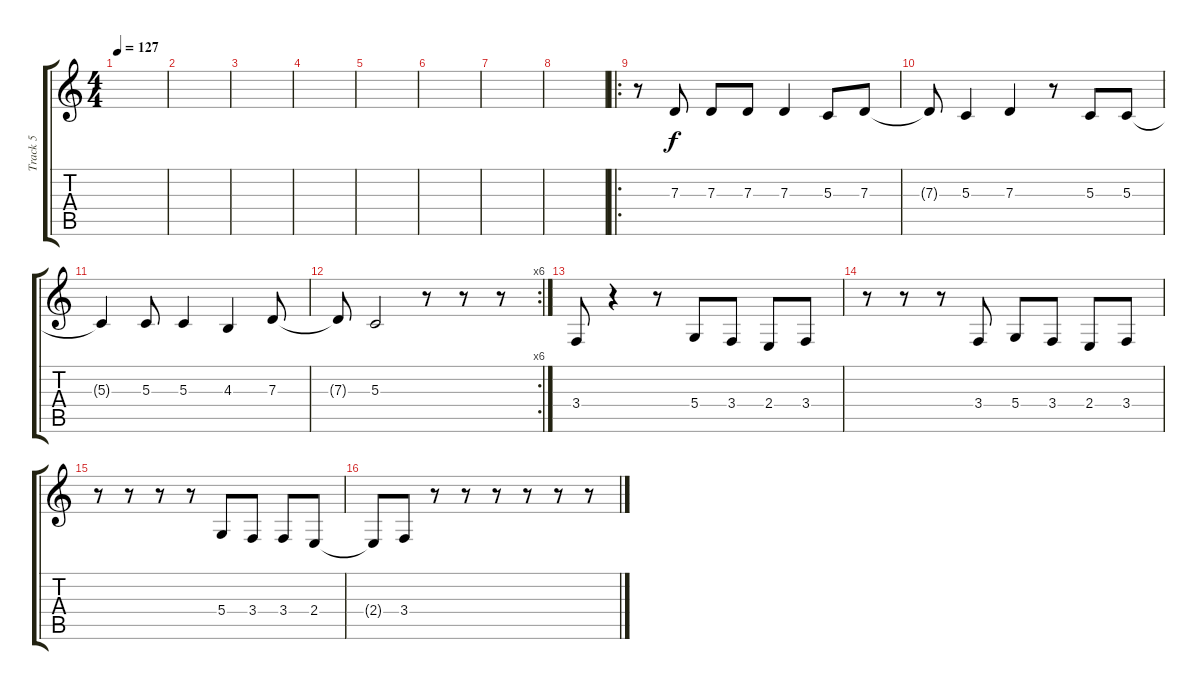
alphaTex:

\track ("Track 5" "Track 5") {instrument lead6voice}
\staff {score tabs}
\tuning (E4 B3 G3 D3 A2 E2) {hide}
\ts (4 4)
\tempo 127
\clef g2
\ks c
|
|
|
|
|
|
|
|
\ro
r.8 7.3.8 7.3.8 7.3.8 7.3.4 5.3.8 7.3.8 |
7.3{t}.8 5.3.4 7.3.4 r.8 5.3.8 5.3.8 |
5.3{t}.4 5.3.8 5.3.4 4.3.4 7.3.8 |
\rc 6
7.3{t}.8 5.3.2 r.8 r.8 r.8 |
3.4.8 r.4 r.8 5.4.8 3.4.8 2.4.8 3.4.8 |
r.8 r.8 r.8 3.4.8 5.4.8 3.4.8 2.4.8 3.4.8 |
r.8 r.8 r.8 r.8 5.4.8 3.4.8 3.4.8 2.4.8 |
2.4{t}.8 3.4.8 r.8 r.8 r.8 r.8 r.8 r.8
